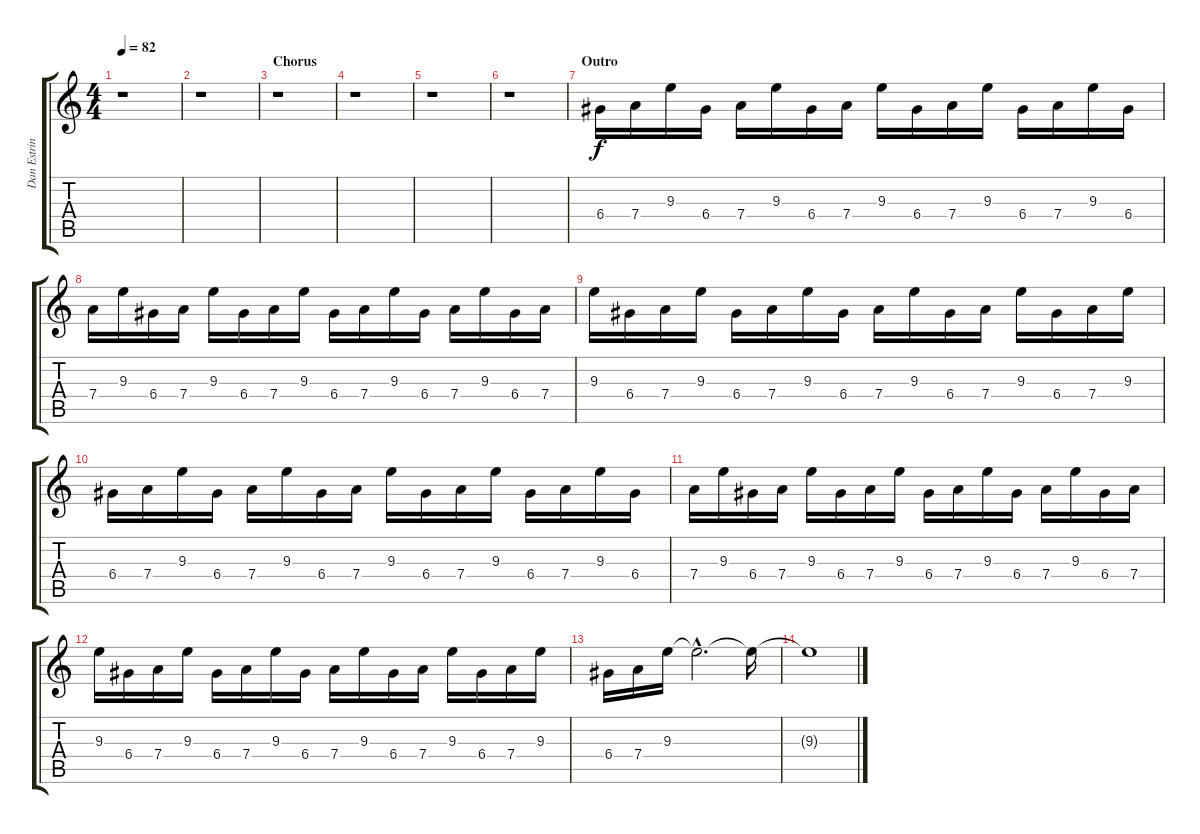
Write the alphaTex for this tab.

\track ("Dan Estrin" "Dan Estrin") {instrument acousticguitarsteel}
\staff {score tabs}
\tuning (E4 B3 G3 D3 A2 D2) {hide}
\ts (4 4)
\tempo 82
\clef g2
\ks c
r.1{dy f} |
r.1 |
\section ("" "Chorus")
r.1 |
r.1 |
r.1 |
r.1 |
\section ("" "Outro")
6.4.16{volume 16 instrument distortionguitar} 7.4.16 9.3.16 6.4.16 7.4.16 9.3.16 6.4.16 7.4.16 9.3.16 6.4.16 7.4.16 9.3.16 6.4.16 7.4.16 9.3.16 6.4.16 |
7.4.16 9.3.16 6.4.16 7.4.16 9.3.16 6.4.16 7.4.16 9.3.16 6.4.16 7.4.16 9.3.16 6.4.16 7.4.16 9.3.16 6.4.16 7.4.16 |
9.3.16 6.4.16 7.4.16 9.3.16 6.4.16 7.4.16 9.3.16 6.4.16 7.4.16 9.3.16 6.4.16 7.4.16 9.3.16 6.4.16 7.4.16 9.3.16 |
6.4.16 7.4.16 9.3.16 6.4.16 7.4.16 9.3.16 6.4.16 7.4.16 9.3.16 6.4.16 7.4.16 9.3.16 6.4.16 7.4.16 9.3.16 6.4.16 |
7.4.16 9.3.16 6.4.16 7.4.16 9.3.16 6.4.16 7.4.16 9.3.16 6.4.16 7.4.16 9.3.16 6.4.16 7.4.16 9.3.16 6.4.16 7.4.16 |
9.3.16 6.4.16 7.4.16 9.3.16 6.4.16 7.4.16 9.3.16 6.4.16 7.4.16 9.3.16 6.4.16 7.4.16 9.3.16 6.4.16 7.4.16 9.3.16 |
6.4.16 7.4.16 9.3.16 9.3{hac t}.2{d} 9.3{t}.16 |
9.3{t}.1
